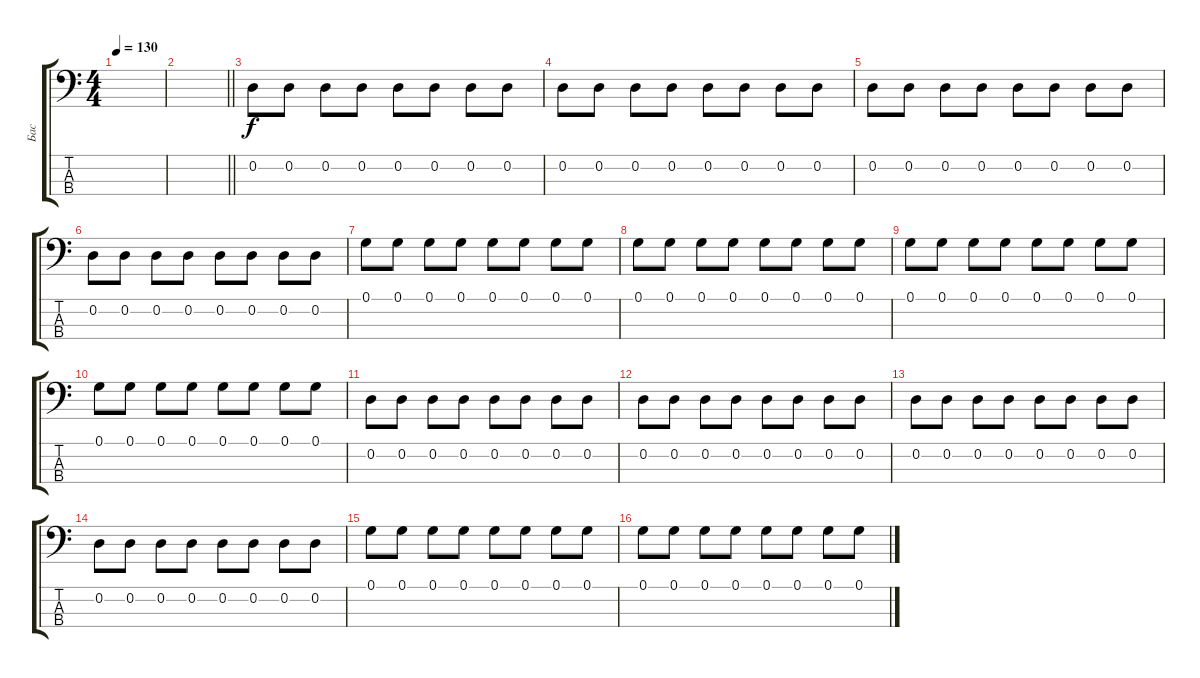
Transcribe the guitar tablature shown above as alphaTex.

\track ("Бас" "Бас") {instrument electricbassfinger}
\staff {score tabs}
\tuning (G2 D2 A1 E1) {hide}
\ts (4 4)
\tempo 130
\clef f4
\ks c
|
\barLineRight lightlight
|
0.2.8 0.2.8 0.2.8 0.2.8 0.2.8 0.2.8 0.2.8 0.2.8 |
0.2.8 0.2.8 0.2.8 0.2.8 0.2.8 0.2.8 0.2.8 0.2.8 |
0.2.8 0.2.8 0.2.8 0.2.8 0.2.8 0.2.8 0.2.8 0.2.8 |
0.2.8 0.2.8 0.2.8 0.2.8 0.2.8 0.2.8 0.2.8 0.2.8 |
0.1.8 0.1.8 0.1.8 0.1.8 0.1.8 0.1.8 0.1.8 0.1.8 |
0.1.8 0.1.8 0.1.8 0.1.8 0.1.8 0.1.8 0.1.8 0.1.8 |
0.1.8 0.1.8 0.1.8 0.1.8 0.1.8 0.1.8 0.1.8 0.1.8 |
0.1.8 0.1.8 0.1.8 0.1.8 0.1.8 0.1.8 0.1.8 0.1.8 |
0.2.8 0.2.8 0.2.8 0.2.8 0.2.8 0.2.8 0.2.8 0.2.8 |
0.2.8 0.2.8 0.2.8 0.2.8 0.2.8 0.2.8 0.2.8 0.2.8 |
0.2.8 0.2.8 0.2.8 0.2.8 0.2.8 0.2.8 0.2.8 0.2.8 |
0.2.8 0.2.8 0.2.8 0.2.8 0.2.8 0.2.8 0.2.8 0.2.8 |
0.1.8 0.1.8 0.1.8 0.1.8 0.1.8 0.1.8 0.1.8 0.1.8 |
0.1.8 0.1.8 0.1.8 0.1.8 0.1.8 0.1.8 0.1.8 0.1.8
